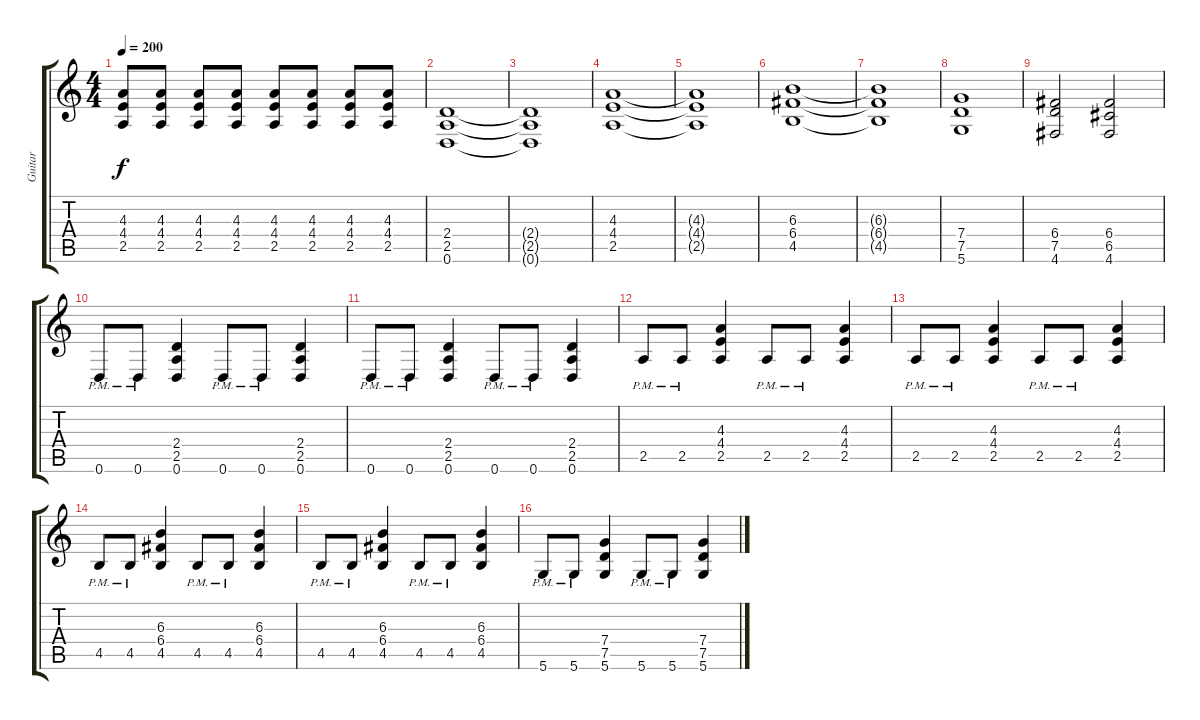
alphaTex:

\track ("Guitar" "Guitar") {instrument distortionguitar}
\staff {score tabs}
\tuning (D4 A3 F3 C3 G2 D2) {hide}
\ts (4 4)
\tempo 200
\clef g2
\ks c
(4.3 4.4 2.5).8{dy f} (4.3 4.4 2.5).8 (4.3 4.4 2.5).8 (4.3 4.4 2.5).8 (4.3 4.4 2.5).8 (4.3 4.4 2.5).8 (4.3 4.4 2.5).8 (4.3 4.4 2.5).8 |
(2.4 2.5 0.6).1 |
(2.4{t} 2.5{t} 0.6{t}).1 |
(4.3 4.4 2.5).1 |
(4.3{t} 4.4{t} 2.5{t}).1 |
(6.3 6.4 4.5).1 |
(6.3{t} 6.4{t} 4.5{t}).1 |
(7.4 7.5 5.6).1 |
(6.4 7.5 4.6).2 (6.4 6.5 4.6).2 |
0.6{pm}.8 0.6{pm}.8 (2.4 2.5 0.6).4 0.6{pm}.8 0.6{pm}.8 (2.4 2.5 0.6).4 |
0.6{pm}.8 0.6{pm}.8 (2.4 2.5 0.6).4 0.6{pm}.8 0.6{pm}.8 (2.4 2.5 0.6).4 |
2.5{pm}.8 2.5{pm}.8 (4.3 4.4 2.5).4 2.5{pm}.8 2.5{pm}.8 (4.3 4.4 2.5).4 |
2.5{pm}.8 2.5{pm}.8 (4.3 4.4 2.5).4 2.5{pm}.8 2.5{pm}.8 (4.3 4.4 2.5).4 |
4.5{pm}.8 4.5{pm}.8 (6.3 6.4 4.5).4 4.5{pm}.8 4.5{pm}.8 (6.3 6.4 4.5).4 |
4.5{pm}.8 4.5{pm}.8 (6.3 6.4 4.5).4 4.5{pm}.8 4.5{pm}.8 (6.3 6.4 4.5).4 |
5.6{pm}.8 5.6{pm}.8 (7.4 7.5 5.6).4 5.6{pm}.8 5.6{pm}.8 (7.4 7.5 5.6).4
